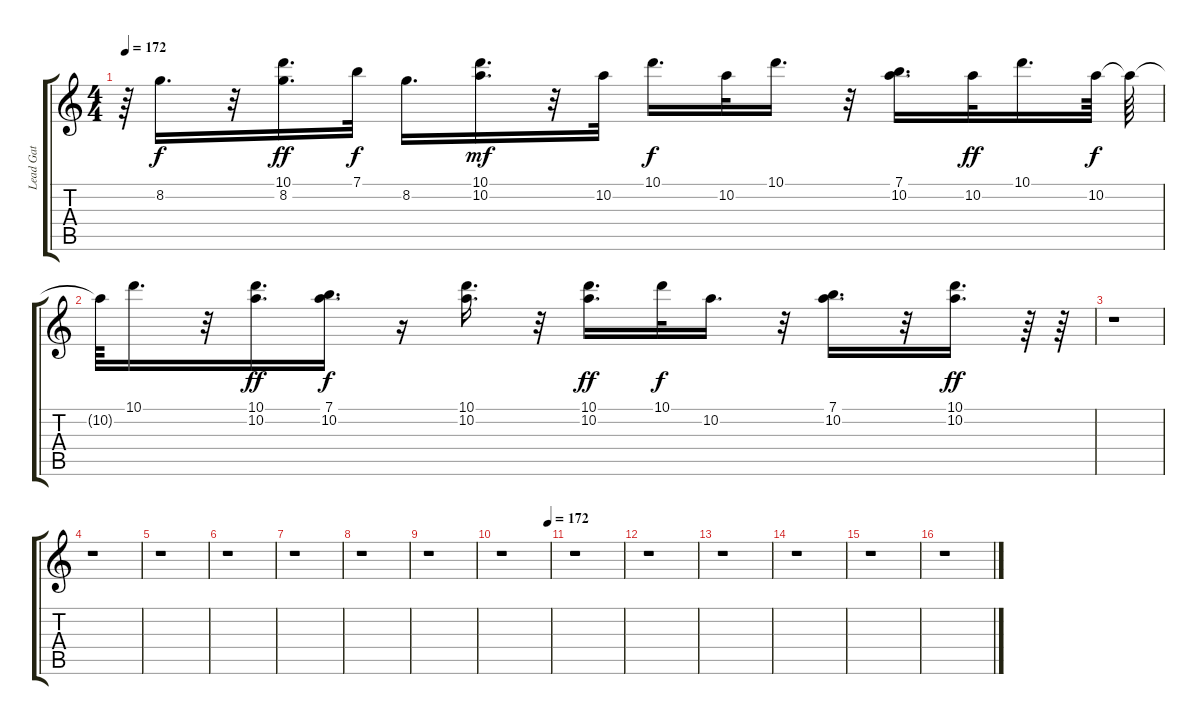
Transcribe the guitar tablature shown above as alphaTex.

\track ("Lead Gat" "Lead Gat") {instrument overdrivenguitar}
\staff {score tabs}
\tuning (E4 B3 G3 D3 A2 E2) {hide}
\ts (4 4)
\tempo 172
\clef g2
\ks c
r.64{dy f} 8.2.16{d} r.32 (10.1 8.2).16{d dy ff} 7.1.32{dy f} 8.2.16{d} (10.1 10.2).16{d dy mf} r.32 10.2.32 10.1.16{d dy f} 10.2.32 10.1.16{d} r.32 (7.1 10.2).16{d} 10.2.32{dy ff} 10.1.16{d} 10.2.64{dy f} 10.2{t}.64 |
10.2{t}.64 10.1.16{d} r.32 (10.1 10.2).16{d dy ff} (7.1 10.2).16{d dy f} r.16 (10.1 10.2).16{d} r.32 (10.1 10.2).16{d dy ff} 10.1.32{dy f} 10.2.16{d} r.32 (7.1 10.2).16{d} r.32 (10.1 10.2).16{d dy ff} r.64 r.64 |
r.1 |
r.1 |
r.1 |
r.1 |
r.1 |
r.1 |
r.1 |
\tempo (172 0.96875)
r.1 |
r.1 |
r.1 |
r.1 |
r.1 |
r.1 |
r.1
